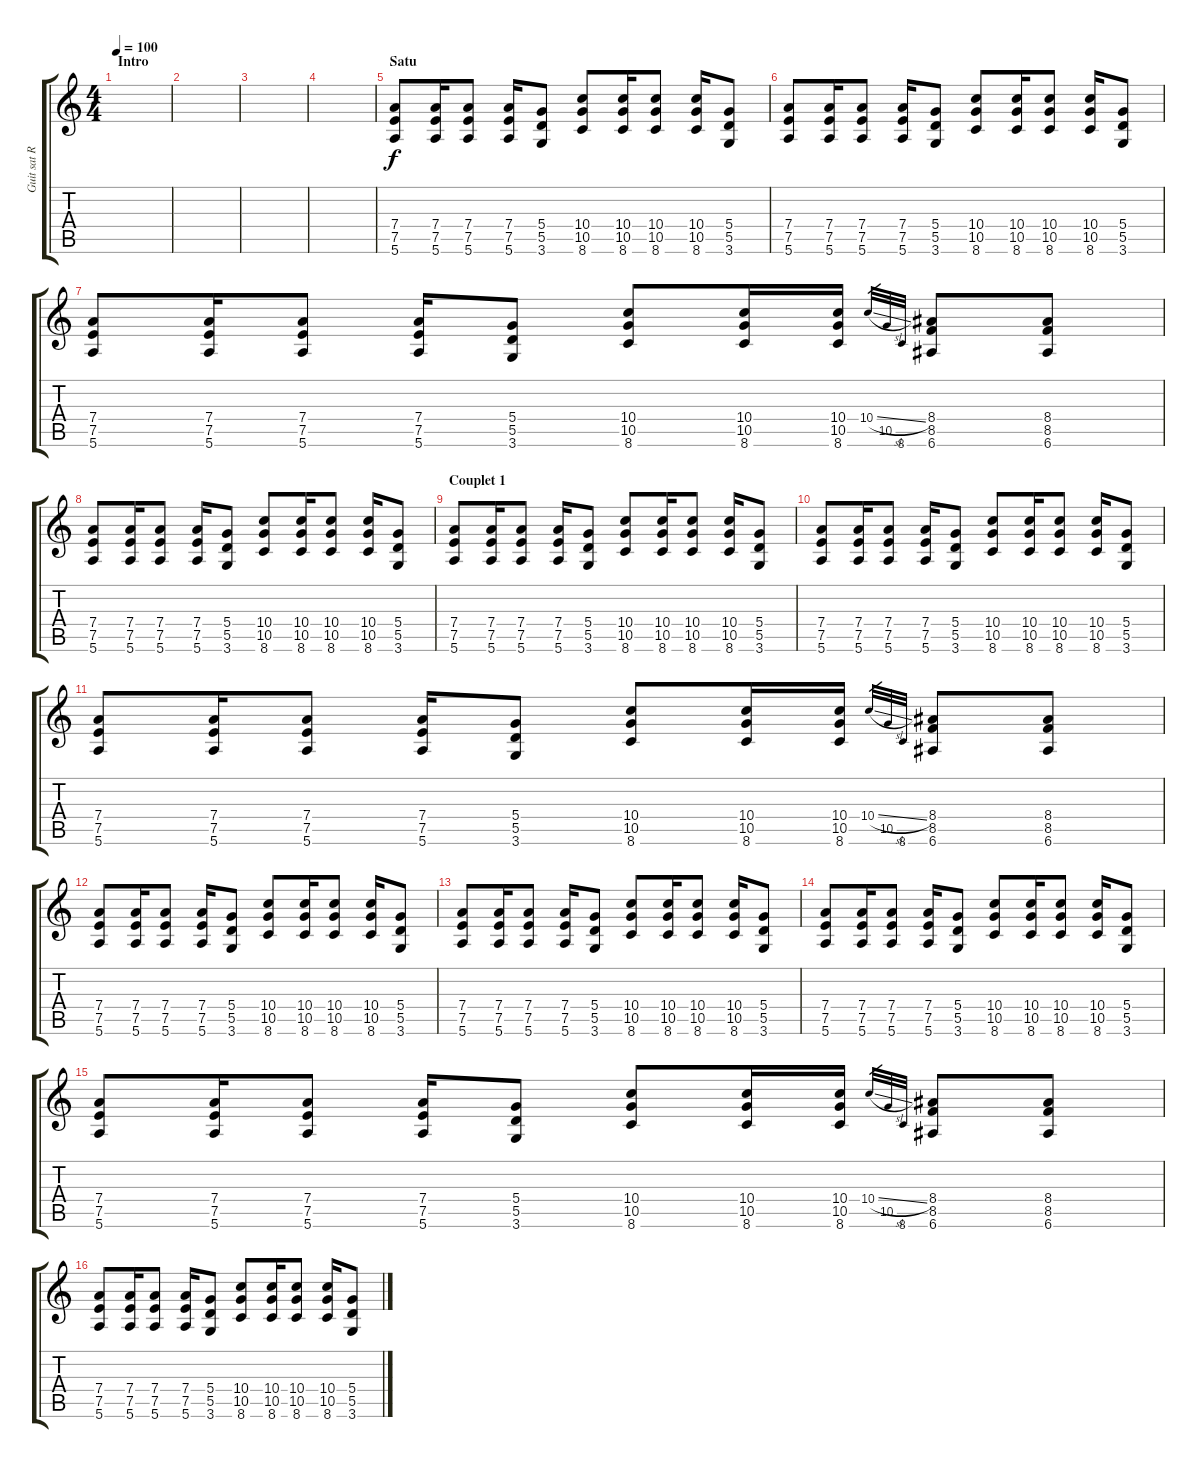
\track ("Guit sat R" "Guit sat R") {instrument overdrivenguitar}
\staff {score tabs}
\tuning (E4 B3 G3 D3 A2 E2) {hide}
\ts (4 4)
\section ("" "Intro")
\tempo 100
\clef g2
\ks c
|
|
|
|
\section ("" "Satu")
(7.4 7.5 5.6).8 (7.4 7.5 5.6).16 (7.4 7.5 5.6).8 (7.4 7.5 5.6).16 (5.4 5.5 3.6).8 (10.4 10.5 8.6).8 (10.4 10.5 8.6).16 (10.4 10.5 8.6).8 (10.4 10.5 8.6).16 (5.4 5.5 3.6).8 |
(7.4 7.5 5.6).8 (7.4 7.5 5.6).16 (7.4 7.5 5.6).8 (7.4 7.5 5.6).16 (5.4 5.5 3.6).8 (10.4 10.5 8.6).8 (10.4 10.5 8.6).16 (10.4 10.5 8.6).8 (10.4 10.5 8.6).16 (5.4 5.5 3.6).8 |
(7.4 7.5 5.6).8 (7.4 7.5 5.6).16 (7.4 7.5 5.6).8 (7.4 7.5 5.6).16 (5.4 5.5 3.6).8 (10.4 10.5 8.6).8 (10.4 10.5 8.6).16 (10.4 10.5 8.6).16 10.4{sl}.32{gr} 10.5.32{gr} 8.6.32{gr} (8.4 8.5 6.6).8 (8.4 8.5 6.6).8 |
(7.4 7.5 5.6).8 (7.4 7.5 5.6).16 (7.4 7.5 5.6).8 (7.4 7.5 5.6).16 (5.4 5.5 3.6).8 (10.4 10.5 8.6).8 (10.4 10.5 8.6).16 (10.4 10.5 8.6).8 (10.4 10.5 8.6).16 (5.4 5.5 3.6).8 |
\section ("" "Couplet 1")
(7.4 7.5 5.6).8 (7.4 7.5 5.6).16 (7.4 7.5 5.6).8 (7.4 7.5 5.6).16 (5.4 5.5 3.6).8 (10.4 10.5 8.6).8 (10.4 10.5 8.6).16 (10.4 10.5 8.6).8 (10.4 10.5 8.6).16 (5.4 5.5 3.6).8 |
(7.4 7.5 5.6).8 (7.4 7.5 5.6).16 (7.4 7.5 5.6).8 (7.4 7.5 5.6).16 (5.4 5.5 3.6).8 (10.4 10.5 8.6).8 (10.4 10.5 8.6).16 (10.4 10.5 8.6).8 (10.4 10.5 8.6).16 (5.4 5.5 3.6).8 |
(7.4 7.5 5.6).8 (7.4 7.5 5.6).16 (7.4 7.5 5.6).8 (7.4 7.5 5.6).16 (5.4 5.5 3.6).8 (10.4 10.5 8.6).8 (10.4 10.5 8.6).16 (10.4 10.5 8.6).16 10.4{sl}.32{gr} 10.5.32{gr} 8.6.32{gr} (8.4 8.5 6.6).8 (8.4 8.5 6.6).8 |
(7.4 7.5 5.6).8 (7.4 7.5 5.6).16 (7.4 7.5 5.6).8 (7.4 7.5 5.6).16 (5.4 5.5 3.6).8 (10.4 10.5 8.6).8 (10.4 10.5 8.6).16 (10.4 10.5 8.6).8 (10.4 10.5 8.6).16 (5.4 5.5 3.6).8 |
(7.4 7.5 5.6).8 (7.4 7.5 5.6).16 (7.4 7.5 5.6).8 (7.4 7.5 5.6).16 (5.4 5.5 3.6).8 (10.4 10.5 8.6).8 (10.4 10.5 8.6).16 (10.4 10.5 8.6).8 (10.4 10.5 8.6).16 (5.4 5.5 3.6).8 |
(7.4 7.5 5.6).8 (7.4 7.5 5.6).16 (7.4 7.5 5.6).8 (7.4 7.5 5.6).16 (5.4 5.5 3.6).8 (10.4 10.5 8.6).8 (10.4 10.5 8.6).16 (10.4 10.5 8.6).8 (10.4 10.5 8.6).16 (5.4 5.5 3.6).8 |
(7.4 7.5 5.6).8 (7.4 7.5 5.6).16 (7.4 7.5 5.6).8 (7.4 7.5 5.6).16 (5.4 5.5 3.6).8 (10.4 10.5 8.6).8 (10.4 10.5 8.6).16 (10.4 10.5 8.6).16 10.4{sl}.32{gr} 10.5.32{gr} 8.6.32{gr} (8.4 8.5 6.6).8 (8.4 8.5 6.6).8 |
(7.4 7.5 5.6).8 (7.4 7.5 5.6).16 (7.4 7.5 5.6).8 (7.4 7.5 5.6).16 (5.4 5.5 3.6).8 (10.4 10.5 8.6).8 (10.4 10.5 8.6).16 (10.4 10.5 8.6).8 (10.4 10.5 8.6).16 (5.4 5.5 3.6).8
